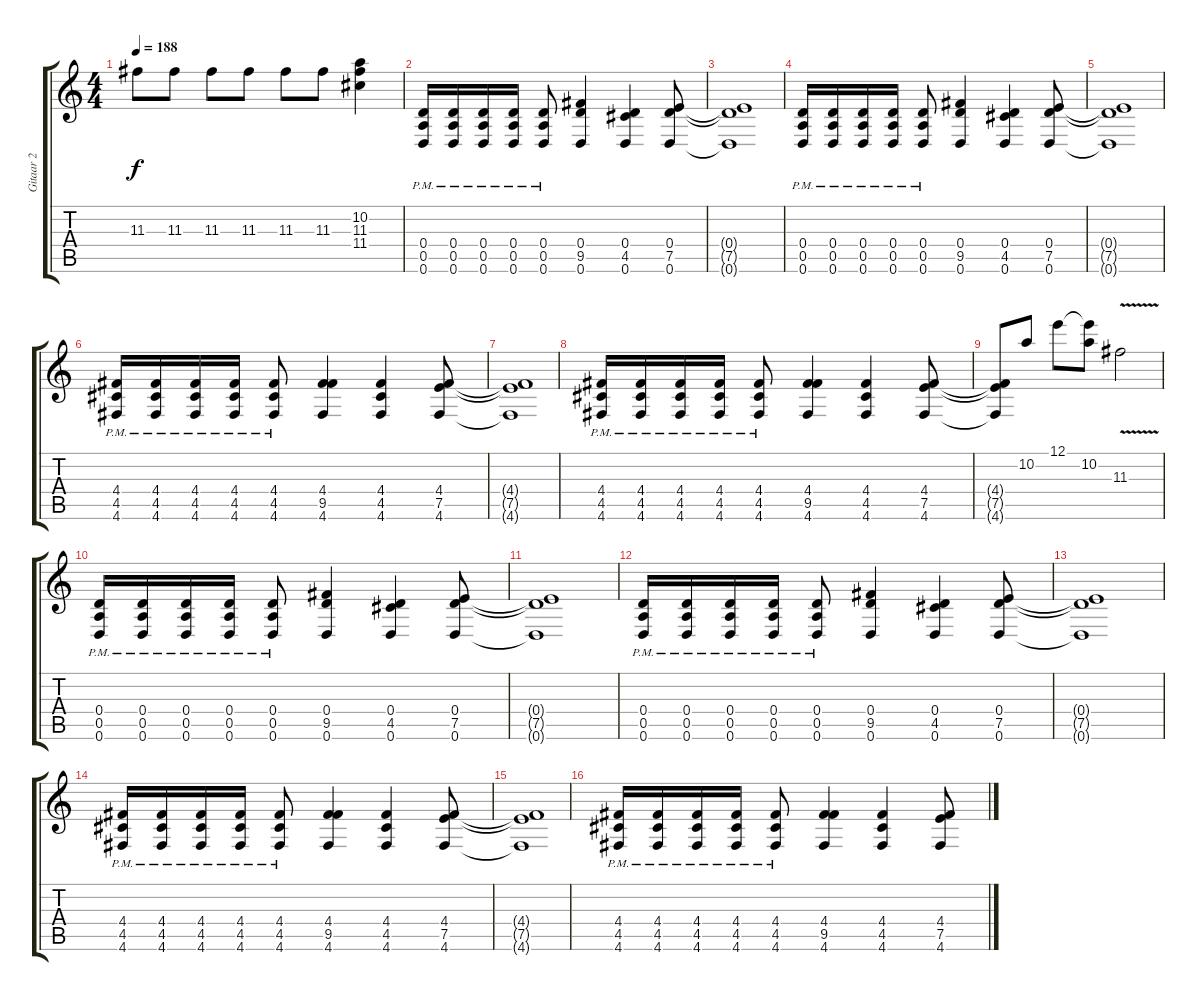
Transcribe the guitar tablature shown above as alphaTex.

\track ("Gitaar 2" "Gitaar 2") {instrument distortionguitar}
\staff {score tabs}
\tuning (E4 B3 G3 D3 A2 D2) {hide}
\ts (4 4)
\tempo 188
\clef g2
\ks c
11.3.8{dy f} 11.3.8 11.3.8 11.3.8 11.3.8 11.3.8 (10.2{t} 11.3 11.4{t}).4 |
(0.4{pm} 0.5{pm} 0.6{pm}).16 (0.4{pm} 0.5{pm} 0.6{pm}).16 (0.4{pm} 0.5{pm} 0.6{pm}).16 (0.4{pm} 0.5{pm} 0.6{pm}).16 (0.4{pm} 0.5{pm} 0.6{pm}).8 (0.4 9.5 0.6).4 (0.4 4.5 0.6).4 (0.4 7.5 0.6).8 |
(0.4{t} 7.5{t} 0.6{t}).1 |
(0.4{pm} 0.5{pm} 0.6{pm}).16 (0.4{pm} 0.5{pm} 0.6{pm}).16 (0.4{pm} 0.5{pm} 0.6{pm}).16 (0.4{pm} 0.5{pm} 0.6{pm}).16 (0.4{pm} 0.5{pm} 0.6{pm}).8 (0.4 9.5 0.6).4 (0.4 4.5 0.6).4 (0.4 7.5 0.6).8 |
(0.4{t} 7.5{t} 0.6{t}).1 |
(4.4{pm} 4.5{pm} 4.6{pm}).16 (4.4{pm} 4.5{pm} 4.6{pm}).16 (4.4{pm} 4.5{pm} 4.6{pm}).16 (4.4{pm} 4.5{pm} 4.6{pm}).16 (4.4{pm} 4.5{pm} 4.6{pm}).8 (4.4 9.5 4.6).4 (4.4 4.5 4.6).4 (4.4 7.5 4.6).8 |
(4.4{t} 7.5{t} 4.6{t}).1 |
(4.4{pm} 4.5{pm} 4.6{pm}).16 (4.4{pm} 4.5{pm} 4.6{pm}).16 (4.4{pm} 4.5{pm} 4.6{pm}).16 (4.4{pm} 4.5{pm} 4.6{pm}).16 (4.4{pm} 4.5{pm} 4.6{pm}).8 (4.4 9.5 4.6).4 (4.4 4.5 4.6).4 (4.4 7.5 4.6).8 |
(4.4{t} 7.5{t} 4.6{t}).8 10.2.8 12.1.8 (12.1{t} 10.2).8 11.3{v}.2 |
(0.4{pm} 0.5{pm} 0.6{pm}).16 (0.4{pm} 0.5{pm} 0.6{pm}).16 (0.4{pm} 0.5{pm} 0.6{pm}).16 (0.4{pm} 0.5{pm} 0.6{pm}).16 (0.4{pm} 0.5{pm} 0.6{pm}).8 (0.4 9.5 0.6).4 (0.4 4.5 0.6).4 (0.4 7.5 0.6).8 |
(0.4{t} 7.5{t} 0.6{t}).1 |
(0.4{pm} 0.5{pm} 0.6{pm}).16 (0.4{pm} 0.5{pm} 0.6{pm}).16 (0.4{pm} 0.5{pm} 0.6{pm}).16 (0.4{pm} 0.5{pm} 0.6{pm}).16 (0.4{pm} 0.5{pm} 0.6{pm}).8 (0.4 9.5 0.6).4 (0.4 4.5 0.6).4 (0.4 7.5 0.6).8 |
(0.4{t} 7.5{t} 0.6{t}).1 |
(4.4{pm} 4.5{pm} 4.6{pm}).16 (4.4{pm} 4.5{pm} 4.6{pm}).16 (4.4{pm} 4.5{pm} 4.6{pm}).16 (4.4{pm} 4.5{pm} 4.6{pm}).16 (4.4{pm} 4.5{pm} 4.6{pm}).8 (4.4 9.5 4.6).4 (4.4 4.5 4.6).4 (4.4 7.5 4.6).8 |
(4.4{t} 7.5{t} 4.6{t}).1 |
(4.4{pm} 4.5{pm} 4.6{pm}).16 (4.4{pm} 4.5{pm} 4.6{pm}).16 (4.4{pm} 4.5{pm} 4.6{pm}).16 (4.4{pm} 4.5{pm} 4.6{pm}).16 (4.4{pm} 4.5{pm} 4.6{pm}).8 (4.4 9.5 4.6).4 (4.4 4.5 4.6).4 (4.4 7.5 4.6).8
